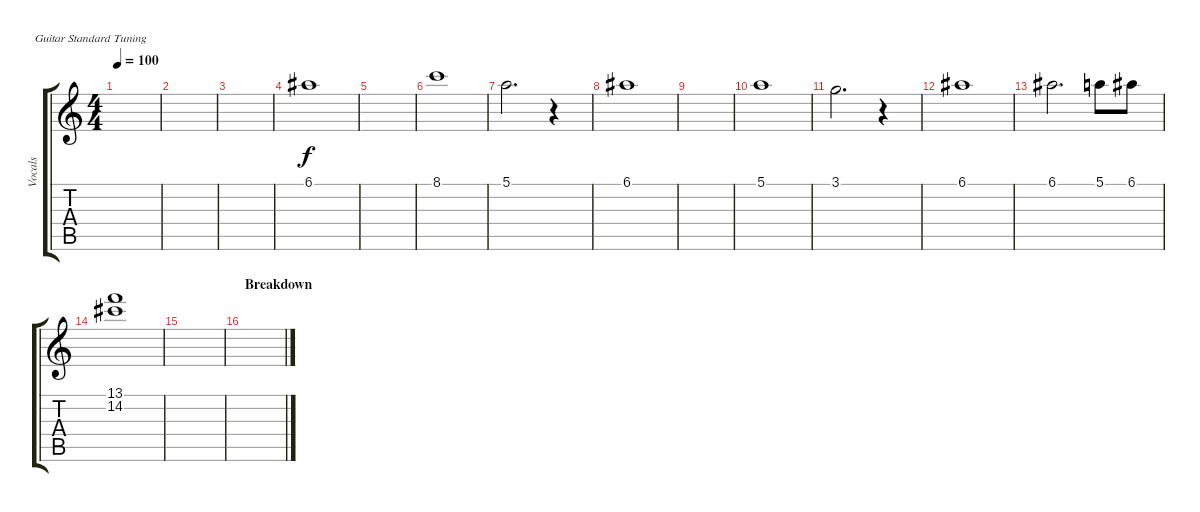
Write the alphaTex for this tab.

\defaultSystemsLayout 4
\bracketExtendMode groupsimilarinstruments
\multiBarRest
\otherSystemsTrackNameOrientation horizontal
\track ("Vocals" "Vocals") {instrument electricguitarclean}
\staff {score tabs}
\tuning (E4 B3 G3 D3 A2 E2)
\ts (4 4)
\tempo 100
\clef g2
\ks c
|
|
|
6.1{acc #}.1{beam Down} |
|
8.1.1{beam Down} |
5.1.2{d beam Down} r.4{beam Down} |
6.1{acc #}.1{beam Down} |
|
5.1.1{beam Down} |
3.1.2{d beam Down} r.4{beam Down} |
6.1{acc #}.1{beam Down} |
6.1{acc #}.2{d beam Down} 5.1.8{beam Down} 6.1{acc #}.8{beam Down} |
(13.1 14.2{acc #}).1{beam Down} |
|
\section ("" "Breakdown")
